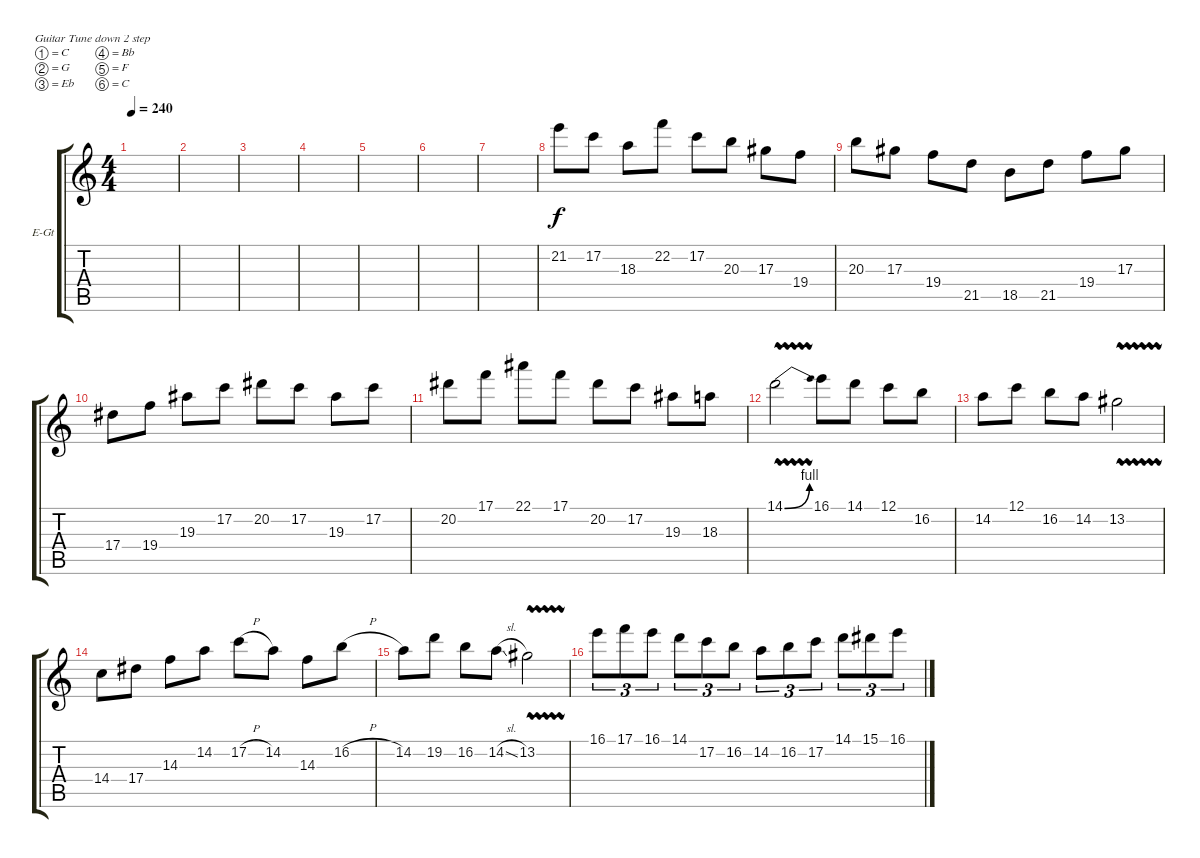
\defaultSystemsLayout 4
\bracketExtendMode groupsimilarinstruments
\firstSystemTrackNameOrientation horizontal
\otherSystemsTrackNameOrientation horizontal
\track ("Leads" "E-Gt") {instrument overdrivenguitar}
\staff {score tabs}
\tuning (C4 G3 Eb3 Bb2 F2 C2)
\ts (4 4)
\tempo 240
\clef g2
\ks aminor
|
|
|
|
|
|
|
21.2.8 17.2.8 18.3.8 22.2.8 17.2.8 20.3.8 17.3.8 19.4.8 |
20.3.8 17.3.8 19.4.8 21.5.8 18.5.8 21.5.8 19.4.8 17.3.8 |
17.4.8 19.4.8 19.3.8 17.2.8 20.2.8 17.2.8 19.3.8 17.2.8 |
20.2.8 17.1.8 22.1.8 17.1.8 20.2.8 17.2.8 19.3.8 18.3.8 |
14.1{be (bend 0 0 15 4) vw}.2 16.1.8 14.1.8 12.1.8 16.2.8 |
14.2.8 12.1.8 16.2.8 14.2.8 13.2{vw}.2 |
14.4.8 17.4.8 14.3.8 14.2.8 17.2{h}.8 14.2.8 14.3.8 16.2{h}.8 |
14.2.8 19.2.8 16.2.8 14.2{sl}.8 13.2{vw}.2 |
16.1.8{tu (3 2)} 17.1.8{tu (3 2)} 16.1.8{tu (3 2)} 14.1.8{tu (3 2)} 17.2.8{tu (3 2)} 16.2.8{tu (3 2)} 14.2.8{tu (3 2)} 16.2.8{tu (3 2)} 17.2.8{tu (3 2)} 14.1.8{tu (3 2)} 15.1.8{tu (3 2)} 16.1.8{tu (3 2)}
